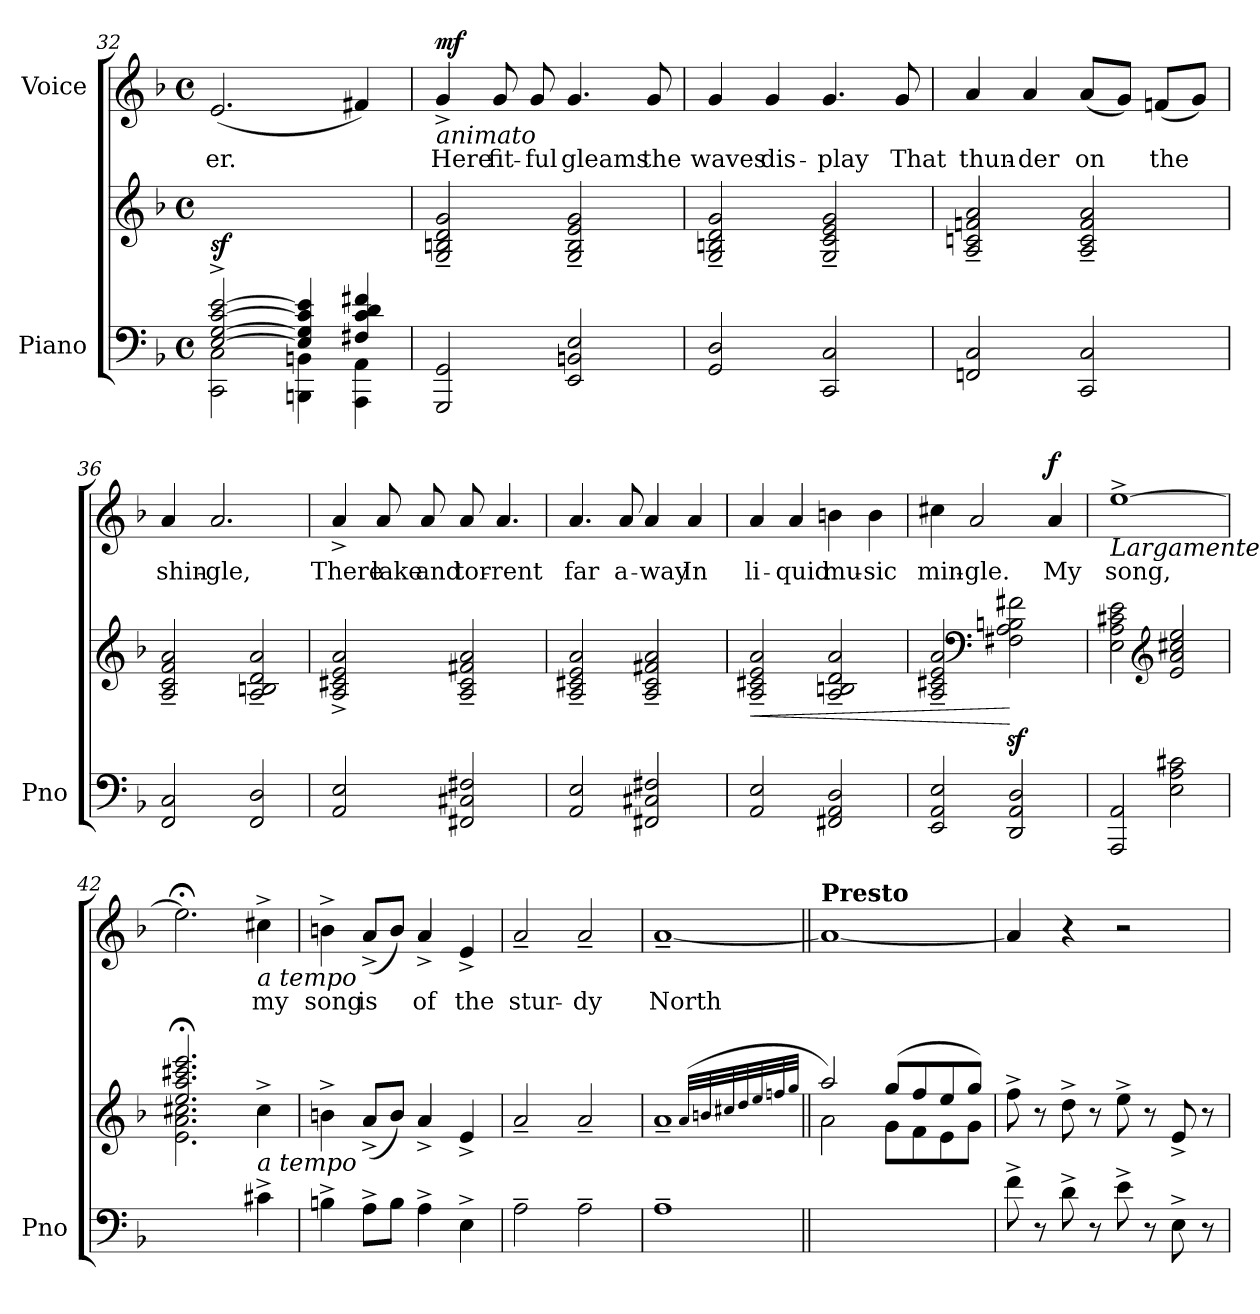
**kern	**kern	**dynam	**kern	**text	**dynam
*part2	*part2	*part2	*part1	*part1	*part1
*staff3	*staff2	*staff2/3	*staff1	*staff1	*staff1
*I"Piano	*	*	*I"Voice	*	*
*I'Pno	*	*	*	*	*
*clefF4	*clefG2	*	*clefG2	*	*
*k[b-]	*k[b-]	*	*k[b-]	*	*
*M4/4	*M4/4	*	*M4/4	*	*
*met(c)	*met(c)	*	*met(c)	*	*
=32	=32	=32	=32	=32	=32
*^	*	*	*	*	*
!	!	!	!LO:DY:b	!	!LO:LY:b	!
[>2E/^> [2G/^> [2c/^> [2e/^>	2CC\ 2C\	1ryy	sf	(2.e/	-er.	.
4E/] 4G/] 4c/] 4e/]	4BBBn\ 4BBn\	.	.	.	.	.
4F#X/ 4c/ 4d/ 4f#X/	4AAA\ 4AA\	.	.	4f#X/)	.	.
!!LO:PB:g=z
=33	=33	=33	=33	=33	=33	=33
!	!	!	!	!LO:TX:b:i:t=animato	!	!
!	!	!	!LO:DY:b	!	!LO:LY:b	!
!	!	!	!LO:DY:n=1:b	!	!	!LO:DY:a
*v	*v	*	*	*	*	*
2GGG/ 2GG/	2G/~> 2Bn/~> 2d/~> 2g/~>	mf other-dynamics	4g^>/	Here	mf
!	!	!	!	!LO:LY:b	!
.	.	.	8g/	fit-	.
!	!	!	!	!LO:LY:b	!
.	.	.	8g/	-ful	.
!	!	!	!	!LO:LY:b	!
2EE/ 2BBn/ 2E/	2G/~> 2B/~> 2e/~> 2g/~>	.	4.g/	gleams	.
!	!	!	!	!LO:LY:b	!
.	.	.	8g/	the	.
=34	=34	=34	=34	=34	=34
!	!	!	!	!LO:LY:b	!
2GG/ 2D/	2G/~> 2Bn/~> 2d/~> 2g/~>	.	4g/	waves	.
!	!	!	!	!LO:LY:b	!
.	.	.	4g/	dis-	.
!	!	!	!	!LO:LY:b	!
2CC/ 2C/	2G/~> 2c/~> 2e/~> 2g/~>	.	4.g/	-play	.
!	!	!	!	!LO:LY:b	!
.	.	.	8g/	That	.
=35	=35	=35	=35	=35	=35
!	!	!	!	!LO:LY:b	!
2FFn/ 2C/	2A/~> 2cn/~> 2fn/~> 2a/~>	.	4a/	thun-	.
!	!	!	!	!LO:LY:b	!
.	.	.	4a/	-der	.
!	!	!	!	!LO:LY:b	!
2CC/ 2C/	2A/~> 2c/~> 2f/~> 2a/~>	.	(8a/L	on	.
.	.	.	8g/J)	.	.
!	!	!	!	!LO:LY:b	!
.	.	.	(8fn/L	the	.
.	.	.	8g/J)	.	.
!!LO:LB:g=z
=36	=36	=36	=36	=36	=36
!	!	!	!	!LO:LY:b	!
2FF/ 2C/	2A/~> 2c/~> 2f/~> 2a/~>	.	4a/	shin-	.
!	!	!	!	!LO:LY:b	!
.	.	.	2.a/	-gle,	.
2FF/ 2D/	2A/~> 2Bn/~> 2d/~> 2a/~>	.	.	.	.
=37	=37	=37	=37	=37	=37
!	!	!	!	!LO:LY:b	!
2AA/ 2E/	2A/^> 2c#X/^> 2e/^> 2a/^>	.	4a^>/	There	.
!	!	!	!	!LO:LY:b	!
.	.	.	8a/	lake	.
!	!	!	!	!LO:LY:b	!
.	.	.	8a/	and	.
!	!	!	!	!LO:LY:b	!
2FF#X/ 2C#X/ 2F#X/	2A/~> 2c#/~> 2f#X/~> 2a/~>	.	8a/	tor-	.
!	!	!	!	!LO:LY:b	!
.	.	.	4.a/	-rent	.
=38	=38	=38	=38	=38	=38
!	!	!	!	!LO:LY:b	!
2AA/ 2E/	2A/~> 2c#X/~> 2e/~> 2a/~>	.	4.a/	far	.
!	!	!	!	!LO:LY:b	!
.	.	.	8a/	a-	.
!	!	!	!	!LO:LY:b	!
2FF#X/ 2C#X/ 2F#X/	2A/~> 2c#/~> 2f#X/~> 2a/~>	.	4a/	-way	.
!	!	!	!	!LO:LY:b	!
.	.	.	4a/	In	.
!!LO:LB:g=z
=39	=39	=39	=39	=39	=39
!	!	!LO:HP:b	!	!LO:LY:b	!
2AA/ 2E/	2A/~> 2c#X/~> 2e/~> 2a/~>	<	4a/	li-	.
!	!	!	!	!LO:LY:b	!
.	.	.	4a/	-quid	.
!	!	!	!	!LO:LY:b	!
2FF#X/ 2AA/ 2D/	2A/~> 2Bn/~> 2d/~> 2a/~>	.	4bn\	mu-	.
!	!	!	!	!LO:LY:b	!
.	.	.	4b\	-sic	.
=40	=40	=40	=40	=40	=40
!	!	!	!	!LO:LY:b	!
2EE/ 2AA/ 2E/	2A/~> 2c#X/~> 2e/~> 2a/~>	.	4cc#X\	min-	.
!	!	!	!	!LO:LY:b	!
.	.	.	2a/	-gle.	.
*	*clefF4	*	*	*	*
2DD/ 2AA/ 2D/	2F#X\z< 2A\z< 2Bn\z< 2f#X\z<	[	.	.	.
!	!	!	!	!LO:LY:b	!LO:DY:a
.	.	.	4a/	My	f
=41	=41	=41	=41	=41	=41
!	!	!	!LO:TX:b:i:t=Largamente	!	!
!	!	!LO:DY:b	!	!LO:LY:b	!
2AAA/ 2AA/	2E\ 2A\ 2c#X\ 2e\	other-dynamics	[1ee^	song,	.
*	*clefG2	*	*	*	*
!	!	!LO:DY:b	!	!	!
2E\ 2A\ 2c#X\	2e/ 2a/ 2cc#X/ 2ee/	other-dynamics	.	.	.
=42	=42	=42	=42	=42	=42
*	*^	*	*	*	*
!	!	!	!LO:DY:b	!	!	!
2.ryy	2.ee/;< 2.aa/;< 2.ccc#X/;< 2.eee/;<	2.e\ 2.a\ 2.cc#X\	other-dynamics	2.ee;<\]	.	.
!	!	!	!	!LO:TX:b:i:t=a tempo	!	!
!	!LO:TX:b:i:t=a tempo	!	!	!	!	!
!	!	!	!	!	!LO:LY:b	!
4c#X^\	4cc#^\	4ryy	.	4cc#X^\	my	.
!!LO:LB:g=z
=43	=43	=43	=43	=43	=43	=43
!	!	!	!	!	!LO:LY:b	!
*	*v	*v	*	*	*	*
4Bn^\	4bn^<\	.	4bn^\	song	.
!	!	!	!	!LO:LY:b	!
8A^\L	(8a^/L	.	(8a^>/L	is	.
8B\J	8b/J)	.	8b/J)	.	.
!	!	!	!	!LO:LY:b	!
4A^\	4a^/	.	4a^>/	of	.
!	!	!	!	!LO:LY:b	!
4E^\	4e^/	.	4e^>/	the	.
=44	=44	=44	=44	=44	=44
!	!	!	!	!LO:LY:b	!
2A~\	2a~/	.	2a~>/	stur-	.
!	!	!	!	!LO:LY:b	!
2A~\	2a~/	.	2a~>/	-dy	.
=45	=45	=45	=45	=45	=45
*^	*^	*	*	*	*
!	!	!	!	!	!	!LO:LY:b	!
1A~	2..ryy	1a~	2ryy	.	[1a~>	North	.
.	.	.	2ryy	.	.	.	.
.	8ryy	.	.	.	.	.	.
*v	*v	*	*	*	*	*	*
.	(>32qa/LLL	.	.	.	.	.
.	32qbn/	.	.	.	.	.
.	32qcc#X/	.	.	.	.	.
.	32qdd/	.	.	.	.	.
.	32qee/	.	.	.	.	.
.	32qffn/	.	.	.	.	.
.	32qgg/JJJ	.	.	.	.	.
!!LO:PB:g=z
=46||	=46||	=46||	=46||	=46||	=46||	=46||
!	!	!	!	!LO:TX:a:B:t=Presto	!	!
!	!	!	!LO:DY:b	!	!	!
!	!	!	!LO:DY:n=1:b	!	!	!
1ryy	2aa/)	2a\	fff other-dynamics	1a_	.	.
.	(>8gg/L	8g\L	.	.	.	.
.	8ff/	8f\	.	.	.	.
.	8ee/	8e\	.	.	.	.
.	8gg/J)	8g\J	.	.	.	.
*	*v	*v	*	*	*	*
=47	=47	=47	=47	=47	=47
8f^\	8ff^\	.	4a/]	.	.
8r	8r	.	.	.	.
8d^\	8dd^\	.	4r	.	.
8r	8r	.	.	.	.
8e^\	8ee^\	.	2r	.	.
8r	8r	.	.	.	.
8E^\	8e^>/	.	.	.	.
8r	8r	.	.	.	.
=	=	=	=	=	=
*-	*-	*-	*-	*-	*-
